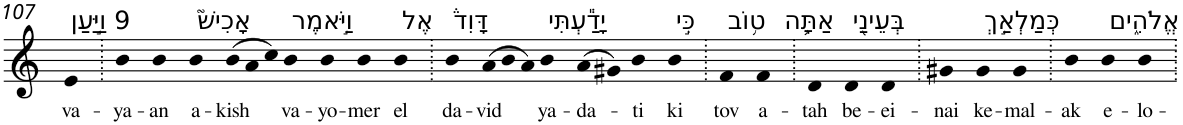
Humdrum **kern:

**kern	**text
*part1	*part1
*staff1	*staff1
*I"Piano	*
*I'Pno	*
!!LO:PB:g=z
*clefG2	*
*k[]	*
=107	=107
!LO:TX:a:t=9 וַיַּ֣עַן	!
!	!LO:LY:b
4e	va-
=108.	=108.
!	!LO:LY:b
4b	-ya-
!	!LO:LY:b
4b	-an
!LO:TX:a:t=אָכִישׁ֮	!
!	!LO:LY:b
4b	a-
*Xtuplet	*
!	!LO:LY:b
(>12b	-kish
12a	.
12cc)	.
!LO:TX:a:t=וַיֹּ֣אמֶר	!
!	!LO:LY:b
4b	va-
!	!LO:LY:b
4b	-yo-
!	!LO:LY:b
4b	-mer
!LO:TX:a:t=אֶל	!
!	!LO:LY:b
4b	el
=109.	=109.
!LO:TX:a:t=דָּוִד֒	!
!	!LO:LY:b
4b	da-
!	!LO:LY:b
(>12a	-vid
12b	.
12a)	.
!LO:TX:a:t=יָדַ֕עְתִּי	!
!	!LO:LY:b
4b	ya-
!	!LO:LY:b
(>8a	-da-
8g#X)	.
!	!LO:LY:b
4b	-ti
!LO:TX:a:t=כִּ֣י	!
!	!LO:LY:b
4b	ki
=110.	=110.
!LO:TX:a:t=ט֥וֹב	!
!	!LO:LY:b
4f	tov
!LO:TX:a:t=אַתָּ֛ה	!
!	!LO:LY:b
4f	a-
=111.	=111.
!	!LO:LY:b
4d	-tah
!LO:TX:a:t=בְּעֵינַ֖י	!
!	!LO:LY:b
4d	be-
!	!LO:LY:b
4d	-ei-
=112.	=112.
!	!LO:LY:b
4g#X	-nai
!LO:TX:a:t=כְּמַלְאַ֣ךְ	!
!	!LO:LY:b
4g#	ke-
!	!LO:LY:b
4g#	-mal-
=113.	=113.
!	!LO:LY:b
4b	-ak
!LO:TX:a:t=אֱלֹהִ֑ים	!
!	!LO:LY:b
4b	e-
!	!LO:LY:b
4b	-lo-
=.	=.
*-	*-
